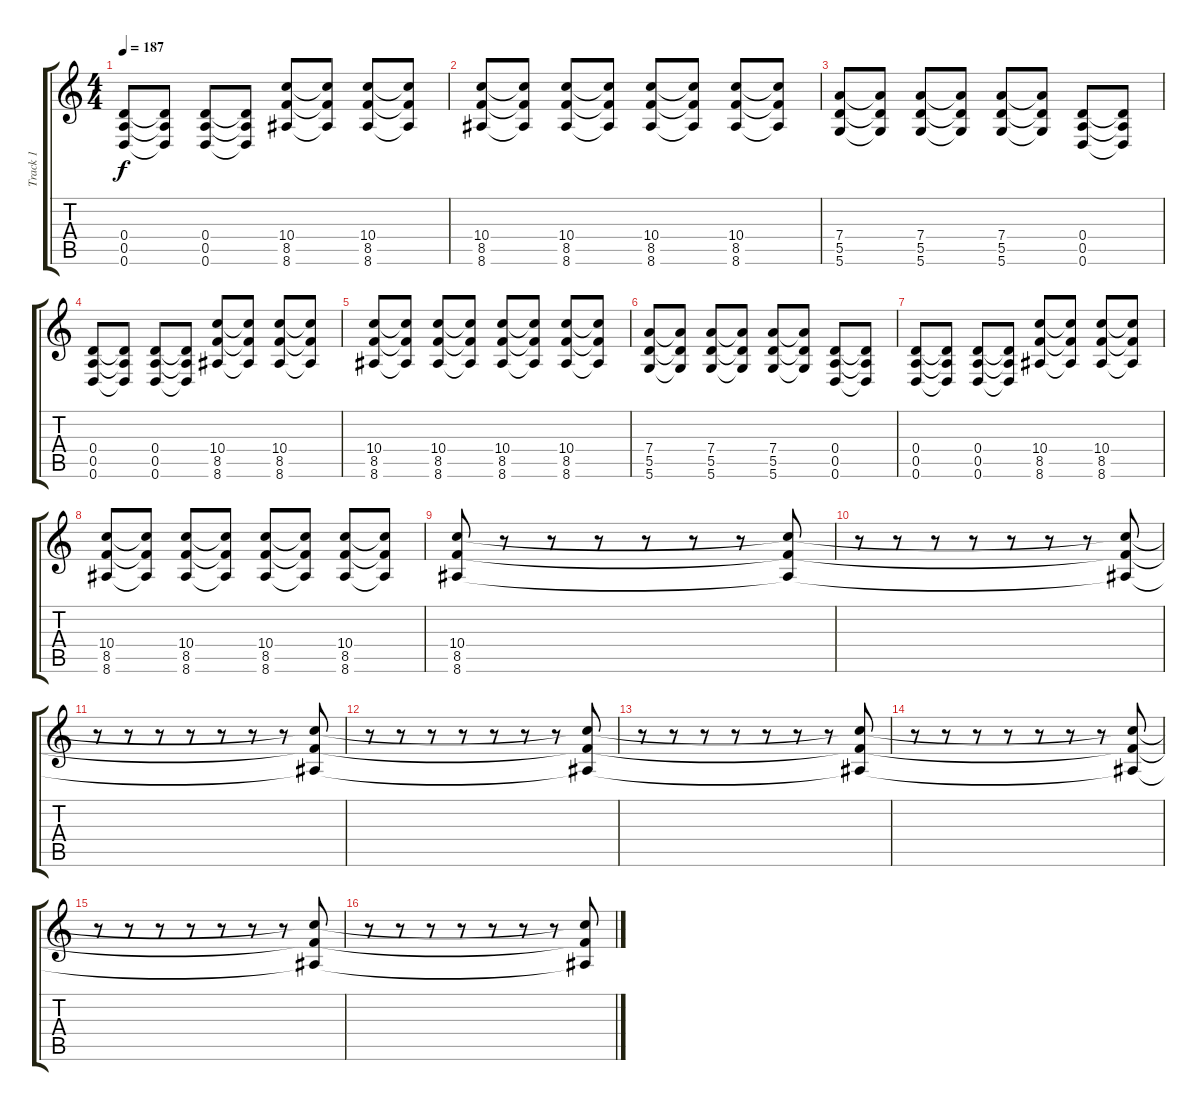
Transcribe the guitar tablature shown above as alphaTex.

\track ("Track 1" "Track 1") {instrument distortionguitar}
\staff {score tabs}
\tuning (E4 B3 G3 D3 A2 D2) {hide}
\ts (4 4)
\tempo 187
\clef g2
\ks c
(0.4 0.5 0.6).8{dy f} (0.4{t} 0.5{t} 0.6{t}).8 (0.4 0.5 0.6).8 (0.4{t} 0.5{t} 0.6{t}).8 (10.4 8.5 8.6).8 (10.4{t} 8.5{t} 8.6{t}).8 (10.4 8.5 8.6).8 (10.4{t} 8.5{t} 8.6{t}).8 |
(10.4 8.5 8.6).8 (10.4{t} 8.5{t} 8.6{t}).8 (10.4 8.5 8.6).8 (10.4{t} 8.5{t} 8.6{t}).8 (10.4 8.5 8.6).8 (10.4{t} 8.5{t} 8.6{t}).8 (10.4 8.5 8.6).8 (10.4{t} 8.5{t} 8.6{t}).8 |
(7.4 5.5 5.6).8 (7.4{t} 5.5{t} 5.6{t}).8 (7.4 5.5 5.6).8 (7.4{t} 5.5{t} 5.6{t}).8 (7.4 5.5 5.6).8 (7.4{t} 5.5{t} 5.6{t}).8 (0.4 0.5 0.6).8 (0.4{t} 0.5{t} 0.6{t}).8 |
(0.4 0.5 0.6).8 (0.4{t} 0.5{t} 0.6{t}).8 (0.4 0.5 0.6).8 (0.4{t} 0.5{t} 0.6{t}).8 (10.4 8.5 8.6).8 (10.4{t} 8.5{t} 8.6{t}).8 (10.4 8.5 8.6).8 (10.4{t} 8.5{t} 8.6{t}).8 |
(10.4 8.5 8.6).8 (10.4{t} 8.5{t} 8.6{t}).8 (10.4 8.5 8.6).8 (10.4{t} 8.5{t} 8.6{t}).8 (10.4 8.5 8.6).8 (10.4{t} 8.5{t} 8.6{t}).8 (10.4 8.5 8.6).8 (10.4{t} 8.5{t} 8.6{t}).8 |
(7.4 5.5 5.6).8 (7.4{t} 5.5{t} 5.6{t}).8 (7.4 5.5 5.6).8 (7.4{t} 5.5{t} 5.6{t}).8 (7.4 5.5 5.6).8 (7.4{t} 5.5{t} 5.6{t}).8 (0.4 0.5 0.6).8 (0.4{t} 0.5{t} 0.6{t}).8 |
(0.4 0.5 0.6).8 (0.4{t} 0.5{t} 0.6{t}).8 (0.4 0.5 0.6).8 (0.4{t} 0.5{t} 0.6{t}).8 (10.4 8.5 8.6).8 (10.4{t} 8.5{t} 8.6{t}).8 (10.4 8.5 8.6).8 (10.4{t} 8.5{t} 8.6{t}).8 |
(10.4 8.5 8.6).8 (10.4{t} 8.5{t} 8.6{t}).8 (10.4 8.5 8.6).8 (10.4{t} 8.5{t} 8.6{t}).8 (10.4 8.5 8.6).8 (10.4{t} 8.5{t} 8.6{t}).8 (10.4 8.5 8.6).8 (10.4{t} 8.5{t} 8.6{t}).8 |
(10.4 8.5 8.6).8 r.8 r.8 r.8 r.8 r.8 r.8 (10.4{t} 8.5{t} 8.6{t}).8 |
r.8 r.8 r.8 r.8 r.8 r.8 r.8 (10.4{t} 8.5{t} 8.6{t}).8 |
r.8 r.8 r.8 r.8 r.8 r.8 r.8 (10.4{t} 8.5{t} 8.6{t}).8 |
r.8 r.8 r.8 r.8 r.8 r.8 r.8 (10.4{t} 8.5{t} 8.6{t}).8 |
r.8 r.8 r.8 r.8 r.8 r.8 r.8 (10.4{t} 8.5{t} 8.6{t}).8 |
r.8 r.8 r.8 r.8 r.8 r.8 r.8 (10.4{t} 8.5{t} 8.6{t}).8 |
r.8 r.8 r.8 r.8 r.8 r.8 r.8 (10.4{t} 8.5{t} 8.6{t}).8 |
r.8 r.8 r.8 r.8 r.8 r.8 r.8 (10.4{t} 8.5{t} 8.6{t}).8
